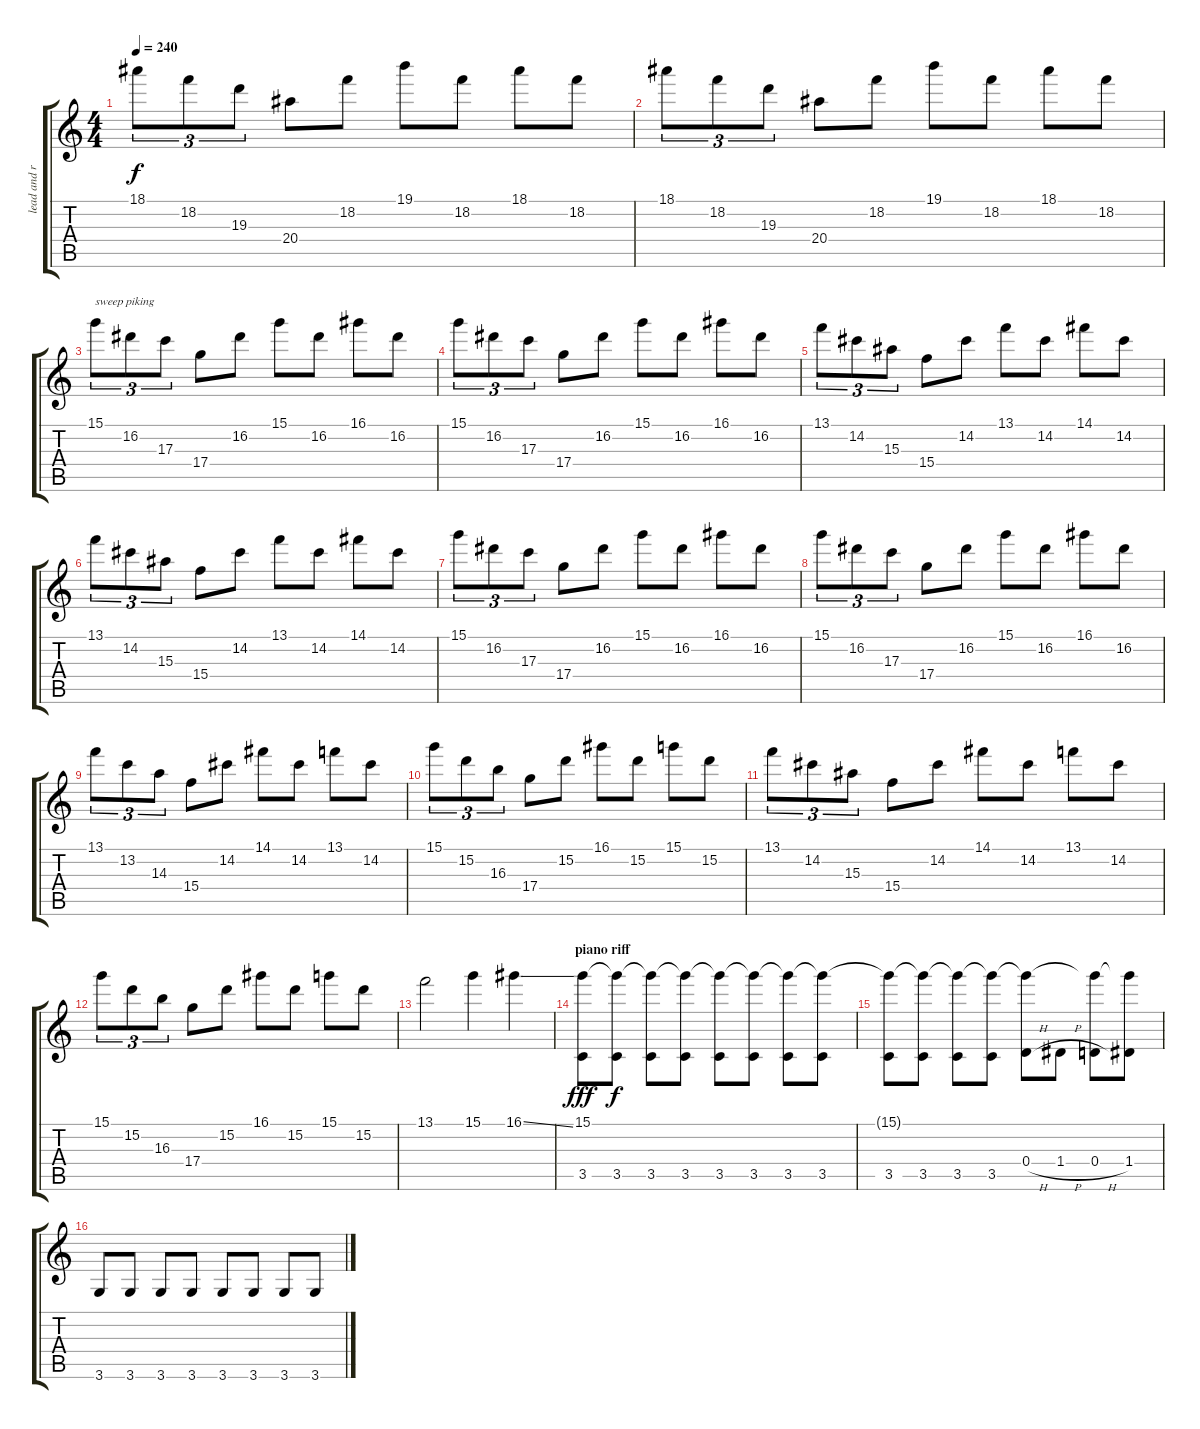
\track ("lead and rithm guitar(luca turilli)" "lead and r") {instrument distortionguitar}
\staff {score tabs}
\tuning (E4 B3 G3 D3 A2 E2) {hide}
\ts (4 4)
\tempo 240
\clef g2
\ks c
18.1.8{tu (3 2) dy f} 18.2.8{tu (3 2)} 19.3.8{tu (3 2)} 20.4.8 18.2.8 19.1.8 18.2.8 18.1.8 18.2.8 |
18.1.8{tu (3 2)} 18.2.8{tu (3 2)} 19.3.8{tu (3 2)} 20.4.8 18.2.8 19.1.8 18.2.8 18.1.8 18.2.8 |
15.1.8{tu (3 2) txt "sweep piking"} 16.2.8{tu (3 2)} 17.3.8{tu (3 2)} 17.4.8 16.2.8 15.1.8 16.2.8 16.1.8 16.2.8 |
15.1.8{tu (3 2)} 16.2.8{tu (3 2)} 17.3.8{tu (3 2)} 17.4.8 16.2.8 15.1.8 16.2.8 16.1.8 16.2.8 |
13.1.8{tu (3 2)} 14.2.8{tu (3 2)} 15.3.8{tu (3 2)} 15.4.8 14.2.8 13.1.8 14.2.8 14.1.8 14.2.8 |
13.1.8{tu (3 2)} 14.2.8{tu (3 2)} 15.3.8{tu (3 2)} 15.4.8 14.2.8 13.1.8 14.2.8 14.1.8 14.2.8 |
15.1.8{tu (3 2)} 16.2.8{tu (3 2)} 17.3.8{tu (3 2)} 17.4.8 16.2.8 15.1.8 16.2.8 16.1.8 16.2.8 |
15.1.8{tu (3 2)} 16.2.8{tu (3 2)} 17.3.8{tu (3 2)} 17.4.8 16.2.8 15.1.8 16.2.8 16.1.8 16.2.8 |
13.1.8{tu (3 2)} 13.2.8{tu (3 2)} 14.3.8{tu (3 2)} 15.4.8 14.2.8 14.1.8 14.2.8 13.1.8 14.2.8 |
15.1.8{tu (3 2)} 15.2.8{tu (3 2)} 16.3.8{tu (3 2)} 17.4.8 15.2.8 16.1.8 15.2.8 15.1.8 15.2.8 |
13.1.8{tu (3 2)} 14.2.8{tu (3 2)} 15.3.8{tu (3 2)} 15.4.8 14.2.8 14.1.8 14.2.8 13.1.8 14.2.8 |
15.1.8{tu (3 2)} 15.2.8{tu (3 2)} 16.3.8{tu (3 2)} 17.4.8 15.2.8 16.1.8 15.2.8 15.1.8 15.2.8 |
13.1.2 15.1.4 16.1{ss}.4 |
\section ("" "piano riff")
(15.1 3.5).8{dy fff} (15.1{t} 3.5).8{dy f} (15.1{t} 3.5).8 (15.1{t} 3.5).8 (15.1{t} 3.5).8 (15.1{t} 3.5).8 (15.1{t} 3.5).8 (15.1{t} 3.5).8 |
(15.1{t} 3.5).8 (15.1{t} 3.5).8 (15.1{t} 3.5).8 (15.1{t} 3.5).8 (15.1{t} 0.4{h}).8 1.4{h}.8 (15.1{t} 0.4{h}).8 (15.1{t} 1.4).8 |
3.6.8 3.6.8 3.6.8 3.6.8 3.6.8 3.6.8 3.6.8 3.6.8
